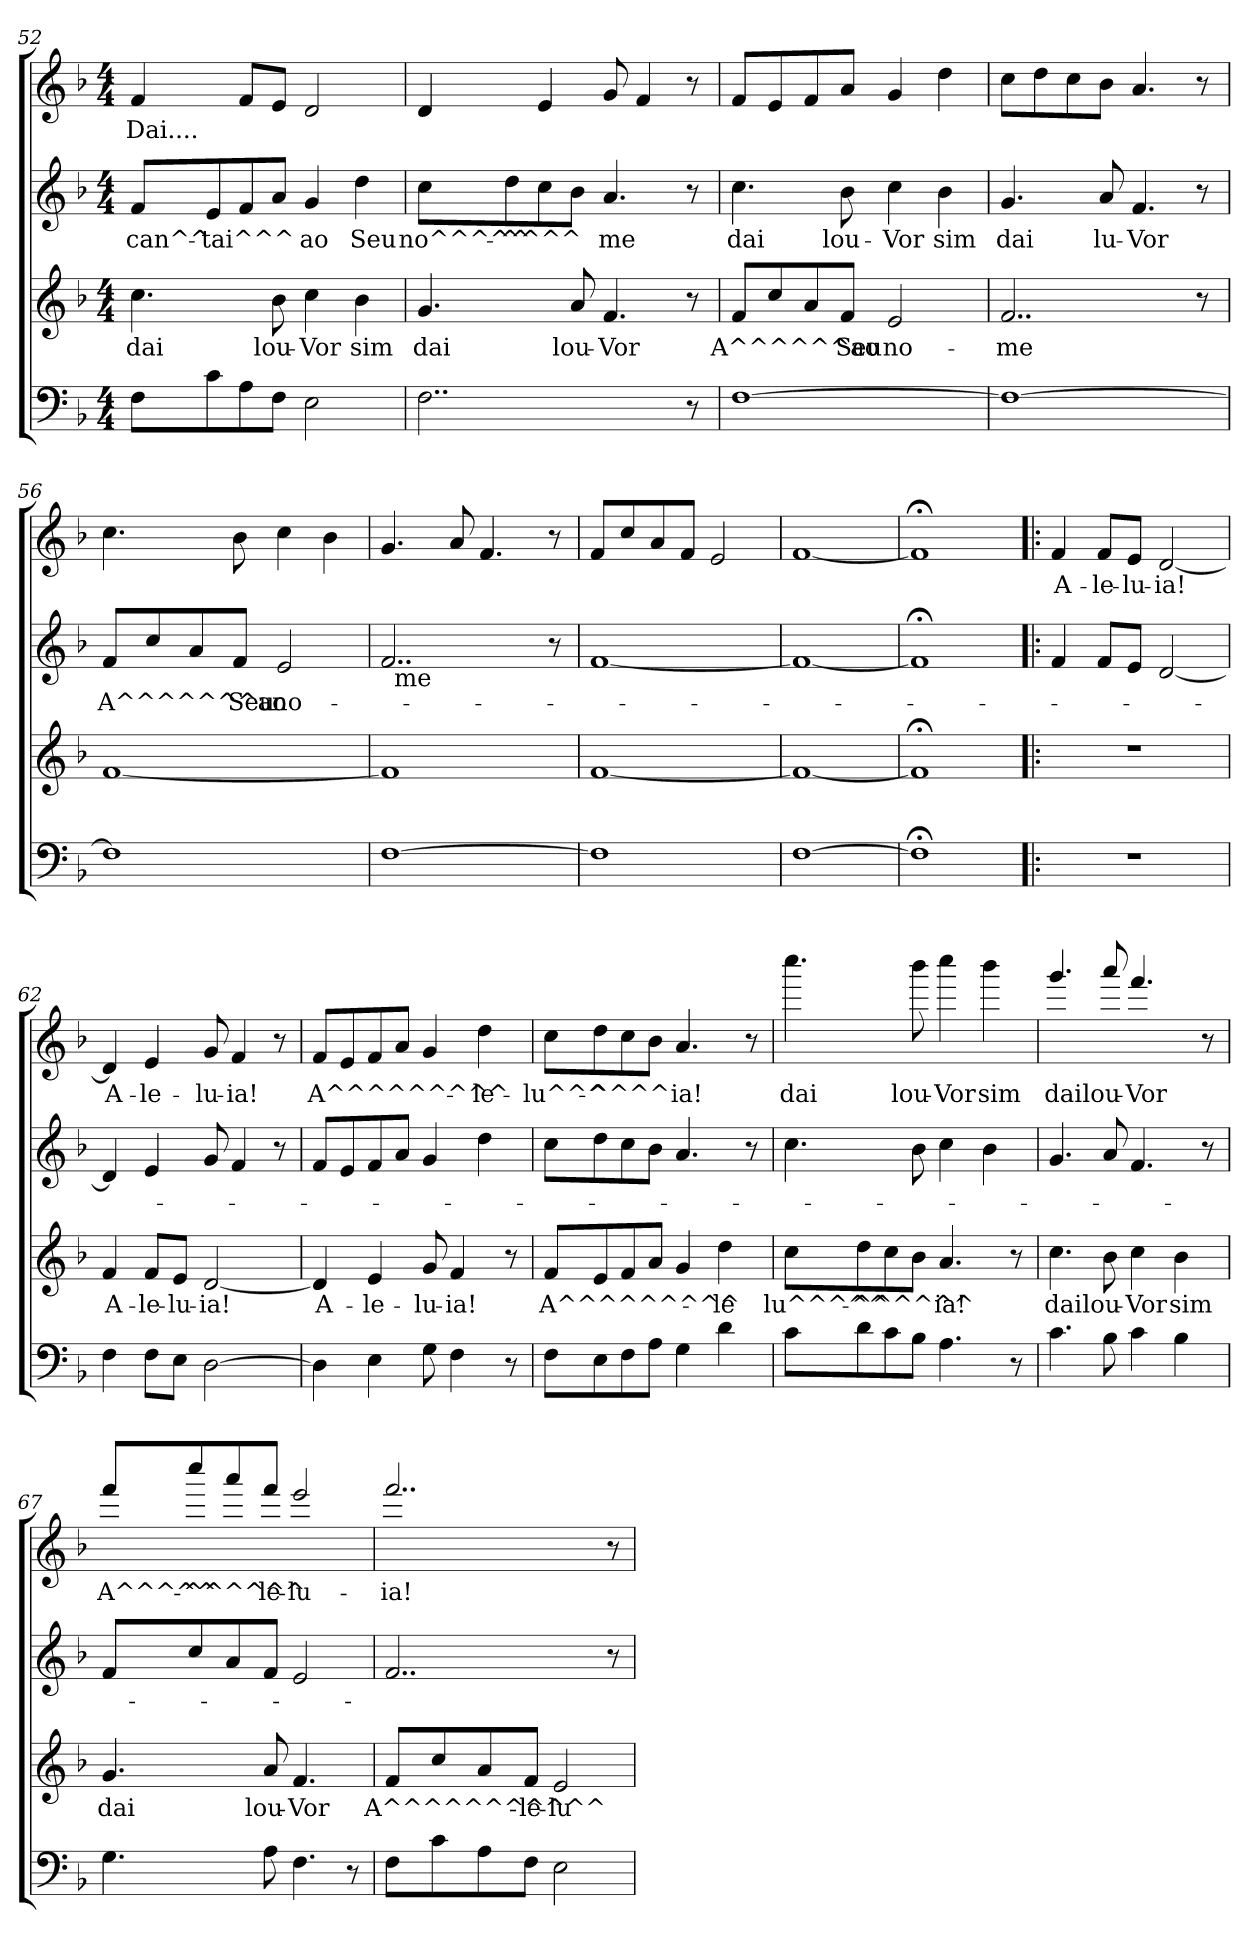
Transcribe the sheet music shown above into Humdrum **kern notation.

**kern	**kern	**text	**kern	**text	**kern	**text
*part4	*part3	*part3	*part2	*part2	*part1	*part1
*staff4	*staff3	*staff3	*staff2	*staff2	*staff1	*staff1
*clefF4	*clefG2	*	*clefG2	*	*clefG2	*
*k[b-]	*k[b-]	*	*k[b-]	*	*k[b-]	*
*F:	*F:	*	*F:	*	*F:	*
*M4/4	*M4/4	*	*M4/4	*	*M4/4	*
=52	=52	=52	=52	=52	=52	=52
!	!	!LO:LY:b	!	!LO:LY:b	!	!LO:LY:b
8F\L	4.cc\	dai	8f/L	can^^-	4f/	Dai....
!	!	!	!	!LO:LY:b	!	!
8c\	.	.	8e/	-tai^^^	.	.
8A\	.	.	8f/	.	8f/L	.
!	!	!LO:LY:b	!	!	!	!
8F\J	8b-\	lou-	8a/J	.	8e/J	.
!	!	!LO:LY:b	!	!LO:LY:b	!	!
2E\	4cc\	-Vor	4g/	ao	2d/	.
!	!	!LO:LY:b	!	!LO:LY:b	!	!
.	4b-\	sim	4dd\	Seu	.	.
!!LO:PB:g=z
=53	=53	=53	=53	=53	=53	=53
!	!	!LO:LY:b	!	!LO:LY:b	!	!
2..F\	4.g/	dai	8cc\L	no^^^^^-	4d/	.
!	!	!	!	!LO:LY:b	!	!
.	.	.	8dd\	-^^^^	.	.
.	.	.	8cc\	.	4e/	.
!	!	!LO:LY:b	!	!	!	!
.	8a/	lou-	8b-\J	.	.	.
!	!	!LO:LY:b	!	!LO:LY:b	!	!
.	4.f/	-Vor	4.a/	me	8g/	.
.	.	.	.	.	4f/	.
8r	8r	.	8r	.	8r	.
=54	=54	=54	=54	=54	=54	=54
!	!	!LO:LY:b	!	!LO:LY:b	!	!
[<1F	8f/L	A^^^^^^ao	4.cc\	dai	8f/L	.
.	8cc/	.	.	.	8e/	.
.	8a/	.	.	.	8f/	.
!	!	!LO:LY:b	!	!LO:LY:b	!	!
.	8f/J	Seu	8b-\	lou-	8a/J	.
!	!	!LO:LY:b	!	!LO:LY:b	!	!
.	2e/	no-	4cc\	-Vor	4g/	.
!	!	!	!	!LO:LY:b	!	!
.	.	.	4b-\	sim	4dd\	.
=55	=55	=55	=55	=55	=55	=55
!	!	!LO:LY:b	!	!LO:LY:b	!	!
1F_	2..f/	-me	4.g/	dai	8cc\L	.
.	.	.	.	.	8dd\	.
.	.	.	.	.	8cc\	.
!	!	!	!	!LO:LY:b	!	!
.	.	.	8a/	lu-	8b-\J	.
!	!	!	!	!LO:LY:b	!	!
.	.	.	4.f/	-Vor	4.a/	.
.	8r	.	8r	.	8r	.
=56	=56	=56	=56	=56	=56	=56
!	!	!	!	!LO:LY:b	!	!
1F]	[<1f	.	8f/L	A^^^^^^^ao	4.cc\	.
.	.	.	8cc/	.	.	.
.	.	.	8a/	.	.	.
!	!	!	!	!LO:LY:b	!	!
.	.	.	8f/J	Seu	8b-\	.
!	!	!	!	!LO:LY:b	!	!
.	.	.	2e/	no-	4cc\	.
.	.	.	.	.	4b-\	.
!!LO:PB:g=z
=57	=57	=57	=57	=57	=57	=57
*	*	*	*^	*	*	*
[<1F	1f]	.	2..f/	32ryy	.	4.g/	.
!	!	!	!	!LO:TX:b:t=me	!	!	!
.	.	.	.	2ryy	.	.	.
.	.	.	.	.	.	8a/	.
.	.	.	.	.	.	4.f/	.
.	.	.	.	4...ryy	.	.	.
.	.	.	8r	.	.	8r	.
*	*	*	*v	*v	*	*	*
=58	=58	=58	=58	=58	=58	=58
1F]	[<1f	.	[<1f	.	8f/L	.
.	.	.	.	.	8cc/	.
.	.	.	.	.	8a/	.
.	.	.	.	.	8f/J	.
.	.	.	.	.	2e/	.
=59	=59	=59	=59	=59	=59	=59
[<1F	1f_	.	1f_	.	[<1f	.
=60	=60	=60	=60	=60	=60	=60
1F;<]	1f;]	.	1f;]	.	1f;]	.
!!LO:LB:g=z
=61!|:	=61!|:	=61!|:	=61!|:	=61!|:	=61!|:	=61!|:
!	!	!	!	!	!	!LO:LY:b
1r	1r	.	4f/	.	4f/	A-
!	!	!	!	!	!	!LO:LY:b:rj
.	.	.	8f/L	.	8f/L	-le-
!	!	!	!	!	!	!LO:LY:b
.	.	.	8e/J	.	8e/J	-lu-
!	!	!	!	!	!	!LO:LY:b
.	.	.	[<2d/	.	[<2d/	-ia!
=62	=62	=62	=62	=62	=62	=62
!	!	!LO:LY:b	!	!	!	!LO:LY:b
4F\	4f/	A-	4d/]	.	4d/]	A-
!	!	!LO:LY:b:rj	!	!	!	!LO:LY:b:rj
8F\L	8f/L	-le-	4e/	.	4e/	-le-
!	!	!LO:LY:b	!	!	!	!
8E\J	8e/J	-lu-	.	.	.	.
!	!	!LO:LY:b	!	!	!	!LO:LY:b
[>2D\	[<2d/	-ia!	8g/	.	8g/	-lu-
!	!	!	!	!	!	!LO:LY:b
.	.	.	4f/	.	4f/	-ia!
.	.	.	8r	.	8r	.
=63	=63	=63	=63	=63	=63	=63
!	!	!LO:LY:b	!	!	!	!LO:LY:b
4D\]	4d/]	A-	8f/L	.	8f/L	A^^^^^^^^^-
.	.	.	8e/	.	8e/	.
!	!	!LO:LY:b:rj	!	!	!	!
4E\	4e/	-le-	8f/	.	8f/	.
.	.	.	8a/J	.	8a/J	.
!	!	!LO:LY:b	!	!	!	!
8G\	8g/	-lu-	4g/	.	4g/	.
!	!	!LO:LY:b	!	!	!	!
4F\	4f/	-ia!	.	.	.	.
!	!	!	!	!	!	!LO:LY:b:rj
.	.	.	4dd\	.	4dd\	-le-
8r	8r	.	.	.	.	.
=64	=64	=64	=64	=64	=64	=64
!	!	!LO:LY:b	!	!	!	!LO:LY:b
8F\L	8f/L	A^^^^^^^^^-	8cc\L	.	8cc\L	-lu^^^-
!	!	!	!	!	!	!LO:LY:b
8E\	8e/	.	8dd\	.	8dd\	-^^^^
8F\	8f/	.	8cc\	.	8cc\	.
8A\J	8a/J	.	8b-\J	.	8b-\J	.
!	!	!	!	!	!	!LO:LY:b
4G\	4g/	.	4.a/	.	4.a/	ia!
!	!	!LO:LY:b:rj	!	!	!	!
4d\	4dd\	-le	.	.	.	.
.	.	.	8r	.	8r	.
!!LO:PB:g=z
=65	=65	=65	=65	=65	=65	=65
!	!	!LO:LY:b	!	!	!	!LO:LY:b
8c\L	8cc\L	lu^^^^^-	4.cc\	.	4.cccc\	dai
!	!	!LO:LY:b	!	!	!	!
8d\	8dd\	-^^^^^^	.	.	.	.
8c\	8cc\	.	.	.	.	.
!	!	!	!	!	!	!LO:LY:b
8B-\J	8b-\J	.	8b-\	.	8bbb-\	lou-
!	!	!LO:LY:b	!	!	!	!LO:LY:b
4.A\	4.a/	ia!	4cc\	.	4cccc\	-Vor
!	!	!	!	!	!	!LO:LY:b
.	.	.	4b-\	.	4bbb-\	sim
8r	8r	.	.	.	.	.
=66	=66	=66	=66	=66	=66	=66
!	!	!LO:LY:b	!	!	!	!LO:LY:b
4.c\	4.cc\	dai	4.g/	.	4.ggg/	dai
!	!	!LO:LY:b	!	!	!	!LO:LY:b
8B-\	8b-\	lou-	8a/	.	8aaa/	lou-
!	!	!LO:LY:b	!	!	!	!LO:LY:b
4c\	4cc\	-Vor	4.f/	.	4.fff/	-Vor
!	!	!LO:LY:b	!	!	!	!
4B-\	4b-\	sim	.	.	.	.
.	.	.	8r	.	8r	.
=67	=67	=67	=67	=67	=67	=67
!	!	!LO:LY:b	!	!	!	!LO:LY:b
4.G\	4.g/	dai	8f/L	.	8fff/L	A^^^^^-
!	!	!	!	!	!	!LO:LY:b
.	.	.	8cc/	.	8cccc/	-^^^^^^
.	.	.	8a/	.	8aaa/	.
!	!	!LO:LY:b	!	!	!	!LO:LY:b:rj
8A\	8a/	lou-	8f/J	.	8fff/J	le-
!	!	!LO:LY:b	!	!	!	!LO:LY:b
4.F\	4.f/	-Vor	2e/	.	2eee/	-lu-
8r	8ryy	.	.	.	.	.
=68	=68	=68	=68	=68	=68	=68
!	!	!LO:LY:b	!	!	!	!LO:LY:b
8F\L	8f/L	A^^^^^^^^^^^-	2..f/	.	2..fff/	-ia!
8c\	8cc/	.	.	.	.	.
8A\	8a/	.	.	.	.	.
!	!	!LO:LY:b:rj	!	!	!	!
8F\J	8f/J	-le-	.	.	.	.
!	!	!LO:LY:b	!	!	!	!
2E\	2e/	-lu-	.	.	.	.
.	.	.	8r	.	8r	.
=	=	=	=	=	=	=
*-	*-	*-	*-	*-	*-	*-
